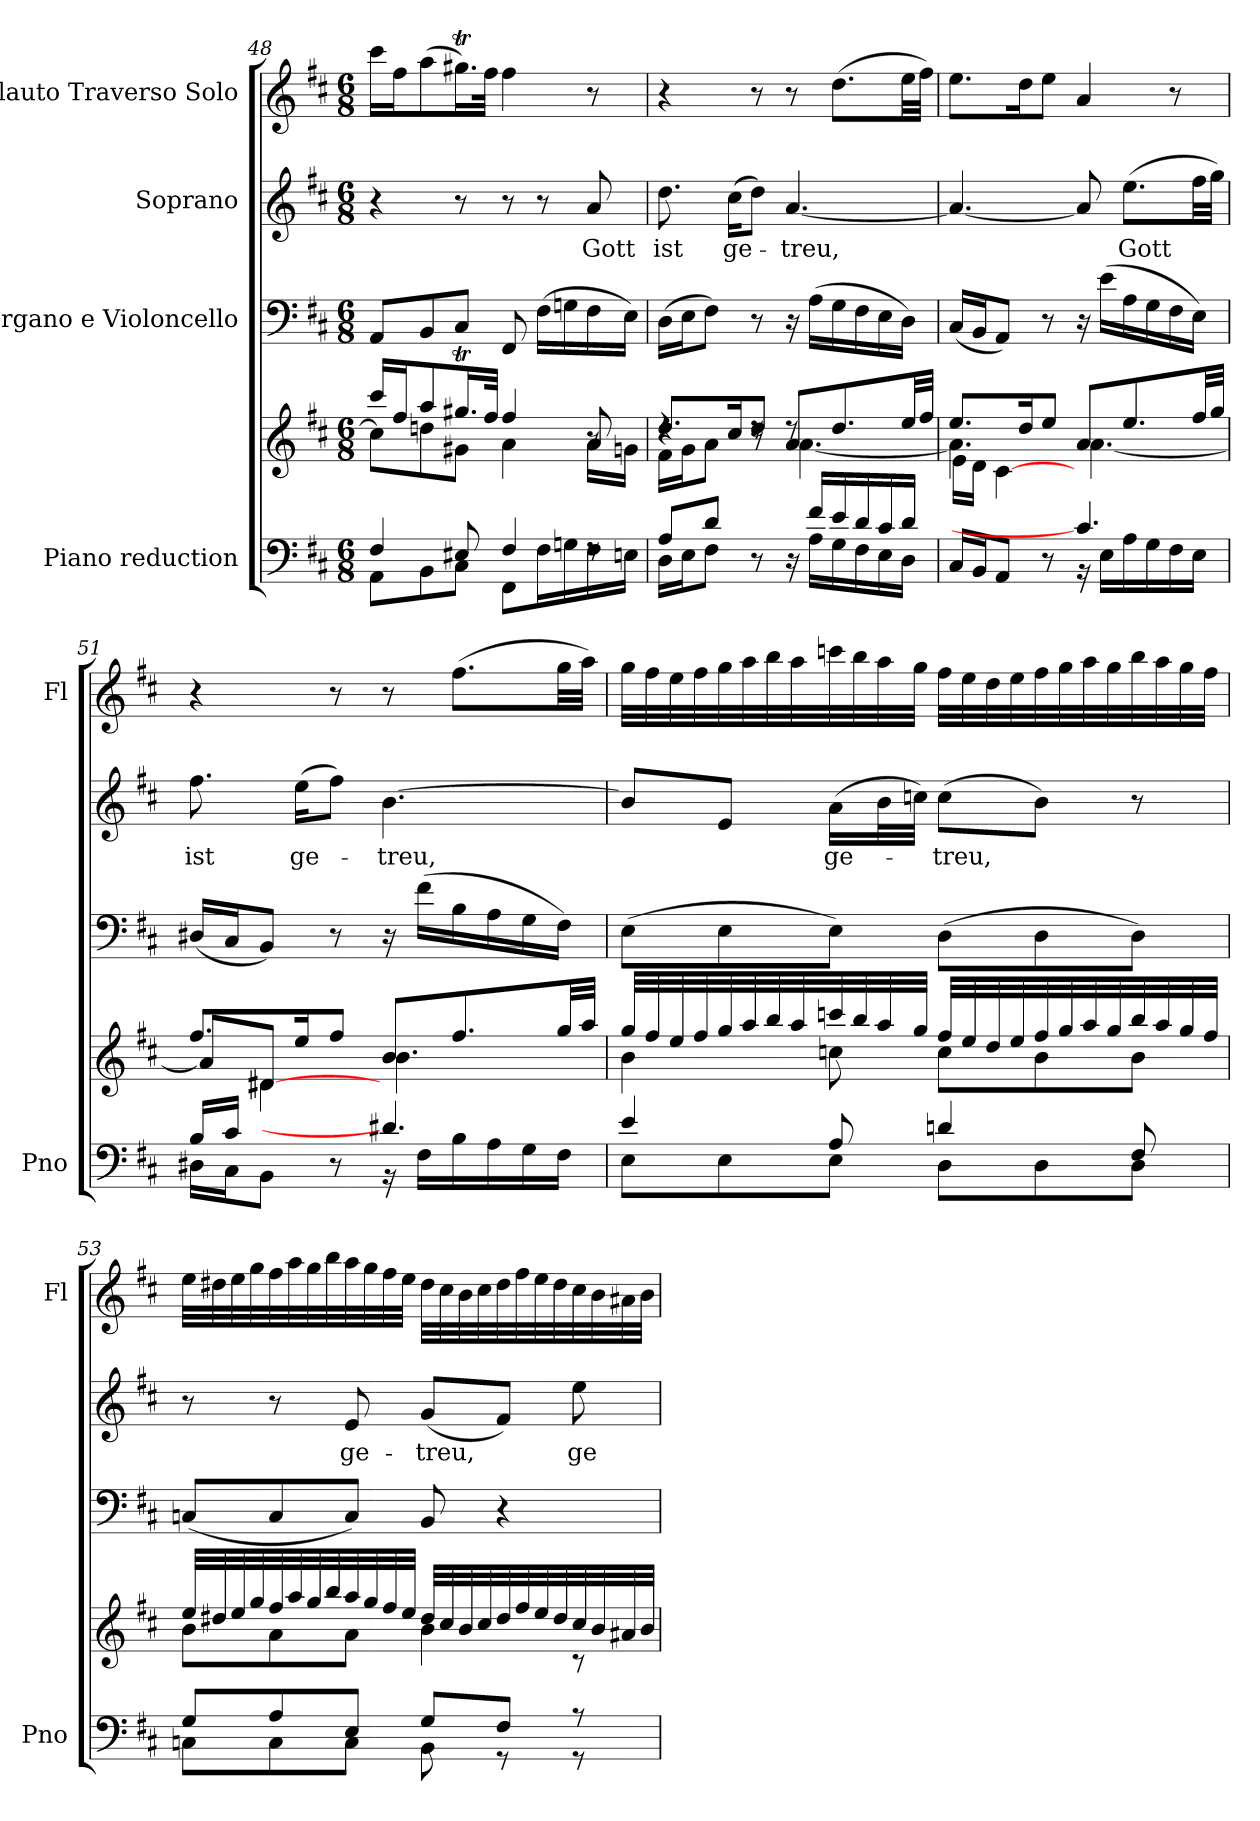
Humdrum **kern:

**kern	**kern	**kern	**kern	**text	**kern
*part4	*part4	*part3	*part2	*part2	*part1
*staff5	*staff4	*staff3	*staff2	*staff2	*staff1
*I"Piano reduction	*	*I"Organo e Violoncello	*I"Soprano	*	*I"Flauto Traverso Solo
*I'Pno	*	*	*	*	*I'Fl
*clefF4	*clefG2	*clefF4	*clefG2	*	*clefG2
*k[f#c#]	*k[f#c#]	*k[f#c#]	*k[f#c#]	*	*k[f#c#]
*M6/8	*M6/8	*M6/8	*M6/8	*	*M6/8
=48	=48	=48	=48	=48	=48
*^	*^	*	*	*	*
*	*	*	*^	*	*	*	*
4F#/	8AA\L	16ccc#/LL	8cc#\L]	2ryy	8AA/L	4r	.	16ccc#\LL
.	.	16ff#/J	.	.	.	.	.	16ff#\J
.	8BB\	8aa/	8ddn\	.	8BB/	.	.	(>8aa\
8E#X/	8C#\J	16.gg#Xt/L	8g#X\J	.	8C#/J	8r	.	16.gg#Xt\L)
.	.	32ff#/JJk	.	.	.	.	.	32ff#\JJk
4F#/	8FF#\L	4ff#/	4a\	.	8FF#/	8r	.	4ff#\
.	16F#\L	.	.	8ryy	(>16F#\LL	8r	.	.
.	16Gn\	.	.	.	16Gn\	.	.	.
!	!	!	!	!	!	!	!LO:LY:b	!
8rF	16F#\	8r	16a\LL	8a/	16F#\	8a/	Gott	8r
.	16En\JJ	.	16gn\JJ	.	16E\JJ)	.	.	.
!!LO:PB:g=z
=49	=49	=49	=49	=49	=49	=49	=49	=49
!	!	!	!	!	!	!	!LO:LY:b	!
8A/L	16D\LL	8.dd/L	16f#\LL	4rdd	(>16D\LL	8.dd\	ist	4r
.	16E\J	.	16g\J	.	16E\J	.	.	.
8d/J	8F#\J	.	8a\J	.	8F#\J)	.	.	.
!	!	!	!	!	!	!	!LO:LY:b	!
.	.	16cc#/K	.	.	.	(>16cc#\KL	ge-	.
8r	8ryy	8dd/J	8r	8rdd	8r	8dd\J)	.	8r
!	!	!	!	!	!	!	!LO:LY:b	!
16r	16ryy	8a/L	[4.a\	8rdd	16r	[4.a/	-treu,	8r
16f#/LL	16A\LL	.	.	.	(>16A\LL	.	.	.
16e/	16G\	8.dd/	.	4ryy	16G\	.	.	(>8.dd\L
16d/	16F#\	.	.	.	16F#\	.	.	.
16c#/	16E\	.	.	.	16E\	.	.	.
16d/JJ	16D\JJ	32ee/LL	.	.	16D\JJ)	.	.	32ee\LL
.	.	32ff#/JJJ	.	.	.	.	.	32ff#\JJJ)
=50	=50	=50	=50	=50	=50	=50	=50	=50
4.ryy	16C#/LL	8.ee/L	4.a\]	16e\LL	(<16C#/LL	4.a/_	.	8.ee\L
.	16BB/J	.	.	16d\JJ	16BB/J	.	.	.
.	8AA/J	.	.	[4c#\	8AA/J)	.	.	.
.	.	16dd/K	.	.	.	.	.	16dd\K
.	8r	8ee/J	.	.	8r	.	.	8ee\J
4.c#/]	16r	8a/L	[4.a\	4.ryy	16r	8a/]	.	4a/
.	16E\LL	.	.	.	(>16e\LL	.	.	.
!	!	!	!	!	!	!	!LO:LY:b	!
.	16A\	8.ee/	.	.	16A\	(>8.ee\L	Gott	.
.	16G\	.	.	.	16G\	.	.	.
.	16F#\	.	.	.	16F#\	.	.	8r
.	16E\JJ	32ff#/LL	.	.	16E\JJ)	32ff#\LL	.	.
.	.	32gg/JJJ	.	.	.	32gg\JJJ)	.	.
=51	=51	=51	=51	=51	=51	=51	=51	=51
!	!	!	!	!	!	!	!LO:LY:b	!
16B/LL	16D#X\LL	8.ff#/L	8a\L]	8ryy	(<16D#X/LL	8.ff#\	ist	4r
16c#/JJ	16C#\J	.	.	.	16C#/J	.	.	.
4ryy	8BB\J	.	8d#X/J	[4d#X\	8BB/J)	.	.	.
!	!	!	!	!	!	!	!LO:LY:b	!
.	.	16ee/K	.	.	.	(>16ee\KL	ge-	.
.	8r	8ff#/J	8ryy	.	8r	8ff#\J)	.	8r
!	!	!	!	!	!	!	!LO:LY:b	!
4.d#X/]	16r	8b/L	4.b\	4.ryy	16r	[4.b\	-treu,	8r
.	16F#\LL	.	.	.	(>16f#\LL	.	.	.
.	16B\	8.ff#/	.	.	16B\	.	.	(>8.ff#\L
.	16A\	.	.	.	16A\	.	.	.
.	16G\	.	.	.	16G\	.	.	.
.	16F#\JJ	32gg/LL	.	.	16F#\JJ)	.	.	32gg\LL
.	.	32aa/JJJ	.	.	.	.	.	32aa\JJJ)
*	*	*	*v	*v	*	*	*	*
!!LO:LB:g=z
=52	=52	=52	=52	=52	=52	=52	=52
4e/	8E\L	32gg/LLL	4b\	(>8E\L	8b/L]	.	32gg\LLL
.	.	32ff#/	.	.	.	.	32ff#\
.	.	32ee/	.	.	.	.	32ee\
.	.	32ff#/	.	.	.	.	32ff#\
.	8E\	32gg/	.	8E\	8e/J	.	32gg\
.	.	32aa/	.	.	.	.	32aa\
.	.	32bb/	.	.	.	.	32bb\
.	.	32aa/	.	.	.	.	32aa\
!	!	!	!	!	!	!LO:LY:b	!
8A/	8E\J	32cccn/	8ccn\	8E\J)	(>16a\LL	ge-	32cccn\
.	.	32bb/	.	.	.	.	32bb\
.	.	32aa/	.	.	32b\L	.	32aa\
.	.	32gg/JJJ	.	.	32ccn\JJJ)	.	32gg\JJJ
!	!	!	!	!	!	!LO:LY:b	!
4dn/	8D\L	32ff#/LLL	8cc\L	(>8D\L	(>8cc\L	-treu,	32ff#\LLL
.	.	32ee/	.	.	.	.	32ee\
.	.	32dd/	.	.	.	.	32dd\
.	.	32ee/	.	.	.	.	32ee\
.	8D\	32ff#/	8b\	8D\	8b\J)	.	32ff#\
.	.	32gg/	.	.	.	.	32gg\
.	.	32aa/	.	.	.	.	32aa\
.	.	32gg/	.	.	.	.	32gg\
8F#/	8D\J	32bb/	8b\J	8D\J)	8r	.	32bb\
.	.	32aa/	.	.	.	.	32aa\
.	.	32gg/	.	.	.	.	32gg\
.	.	32ff#/JJJ	.	.	.	.	32ff#\JJJ
=53	=53	=53	=53	=53	=53	=53	=53
8G/L	8Cn\L	32ee/LLL	8b\L	(<8Cn/L	8r	.	32ee\LLL
.	.	32dd#X/	.	.	.	.	32dd#X\
.	.	32ee/	.	.	.	.	32ee\
.	.	32gg/	.	.	.	.	32gg\
8A/	8C\	32ff#/	8a\	8C/	8r	.	32ff#\
.	.	32aa/	.	.	.	.	32aa\
.	.	32gg/	.	.	.	.	32gg\
.	.	32bb/	.	.	.	.	32bb\
!	!	!	!	!	!	!LO:LY:b	!
8E/J	8C\J	32aa/	8a\J	8C/J)	8e/	ge-	32aa\
.	.	32gg/	.	.	.	.	32gg\
.	.	32ff#/	.	.	.	.	32ff#\
.	.	32ee/JJJ	.	.	.	.	32ee\JJJ
!	!	!	!	!	!	!LO:LY:b	!
8G/L	8BB\	32dd#/LLL	4b\	8BB/	(<8g/L	-treu,	32dd#\LLL
.	.	32cc#/	.	.	.	.	32cc#\
.	.	32b/	.	.	.	.	32b\
.	.	32cc#/	.	.	.	.	32cc#\
8F#/J	8r	32dd#/	.	4r	8f#/J)	.	32dd#\
.	.	32ff#/	.	.	.	.	32ff#\
.	.	32ee/	.	.	.	.	32ee\
.	.	32dd#/	.	.	.	.	32dd#\
!	!	!	!	!	!	!LO:LY:b	!
8r	8r	32cc#/	8r	.	8ee\	ge-	32cc#\
.	.	32b/	.	.	.	.	32b\
.	.	32a#X/	.	.	.	.	32a#X\
.	.	32b/JJJ	.	.	.	.	32b\JJJ
*v	*v	*	*	*	*	*	*
*	*v	*v	*	*	*	*
=	=	=	=	=	=
*-	*-	*-	*-	*-	*-
